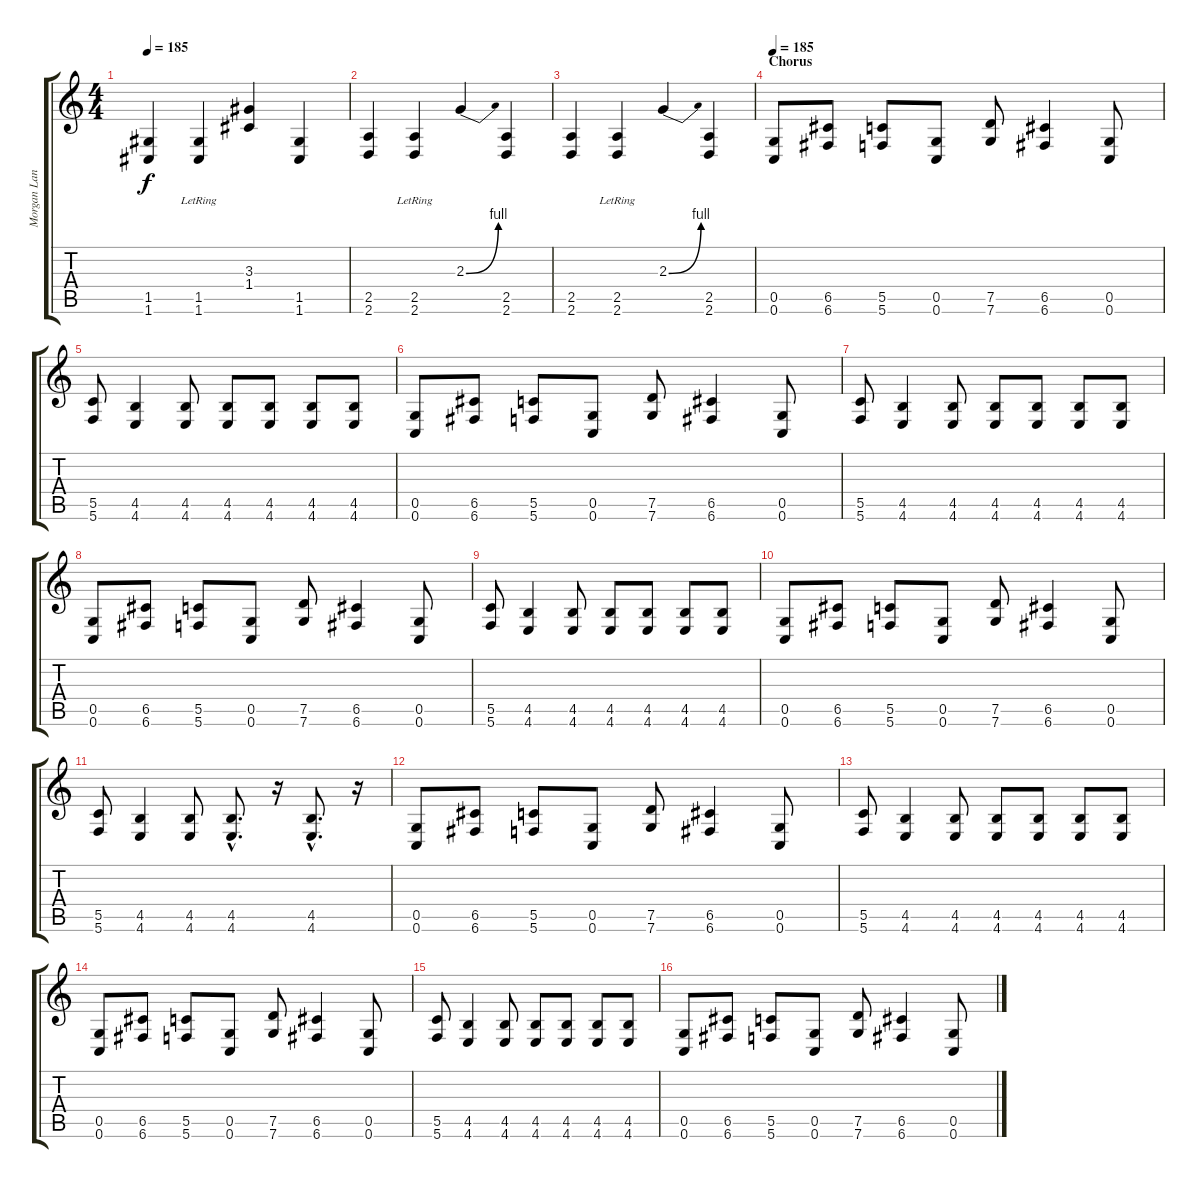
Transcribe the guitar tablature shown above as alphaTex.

\track ("Morgan Lander - Guitar" "Morgan Lan") {instrument distortionguitar}
\staff {score tabs}
\tuning (D4 A3 F3 C3 G2 C2) {hide}
\ts (4 4)
\tempo 185
\clef g2
\ks c
(1.5 1.6).4{dy f} (1.5{lr} 1.6{lr}).4 (3.3 1.4).4 (1.5 1.6).4 |
(2.5 2.6).4 (2.5{lr} 2.6{lr}).4 2.3{be (bend 0 0 60 4)}.4 (2.5 2.6).4 |
(2.5 2.6).4 (2.5{lr} 2.6{lr}).4 2.3{be (bend 0 0 60 4)}.4 (2.5 2.6).4 |
\section ("" "Chorus")
\tempo 185
(0.5 0.6).8{volume 12 balance 13 instrument distortionguitar} (6.5 6.6).8 (5.5 5.6).8 (0.5 0.6).8 (7.5 7.6).8 (6.5 6.6).4 (0.5 0.6).8 |
(5.5 5.6).8 (4.5 4.6).4 (4.5 4.6).8 (4.5 4.6).8 (4.5 4.6).8 (4.5 4.6).8 (4.5 4.6).8 |
(0.5 0.6).8 (6.5 6.6).8 (5.5 5.6).8 (0.5 0.6).8 (7.5 7.6).8 (6.5 6.6).4 (0.5 0.6).8 |
(5.5 5.6).8 (4.5 4.6).4 (4.5 4.6).8 (4.5 4.6).8 (4.5 4.6).8 (4.5 4.6).8 (4.5 4.6).8 |
(0.5 0.6).8 (6.5 6.6).8 (5.5 5.6).8 (0.5 0.6).8 (7.5 7.6).8 (6.5 6.6).4 (0.5 0.6).8 |
(5.5 5.6).8 (4.5 4.6).4 (4.5 4.6).8 (4.5 4.6).8 (4.5 4.6).8 (4.5 4.6).8 (4.5 4.6).8 |
(0.5 0.6).8 (6.5 6.6).8 (5.5 5.6).8 (0.5 0.6).8 (7.5 7.6).8 (6.5 6.6).4 (0.5 0.6).8 |
(5.5 5.6).8 (4.5 4.6).4 (4.5 4.6).8 (4.5{hac} 4.6{hac}).8{d} r.16 (4.5{hac} 4.6{hac}).8{d} r.16 |
(0.5 0.6).8 (6.5 6.6).8 (5.5 5.6).8 (0.5 0.6).8 (7.5 7.6).8 (6.5 6.6).4 (0.5 0.6).8 |
(5.5 5.6).8 (4.5 4.6).4 (4.5 4.6).8 (4.5 4.6).8 (4.5 4.6).8 (4.5 4.6).8 (4.5 4.6).8 |
(0.5 0.6).8 (6.5 6.6).8 (5.5 5.6).8 (0.5 0.6).8 (7.5 7.6).8 (6.5 6.6).4 (0.5 0.6).8 |
(5.5 5.6).8 (4.5 4.6).4 (4.5 4.6).8 (4.5 4.6).8 (4.5 4.6).8 (4.5 4.6).8 (4.5 4.6).8 |
(0.5 0.6).8 (6.5 6.6).8 (5.5 5.6).8 (0.5 0.6).8 (7.5 7.6).8 (6.5 6.6).4 (0.5 0.6).8
